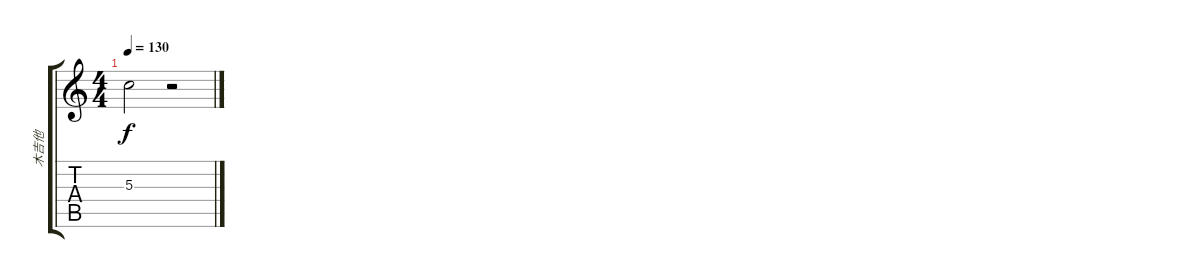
\track ("木吉他" "木吉他") {instrument acousticguitarnylon}
\staff {score tabs}
\tuning (E4 B3 G3 D3 A2 E2) {hide}
\ts (4 4)
\tempo 130
\clef g2
\ks c
5.3{t}.2{dy f} r.2
